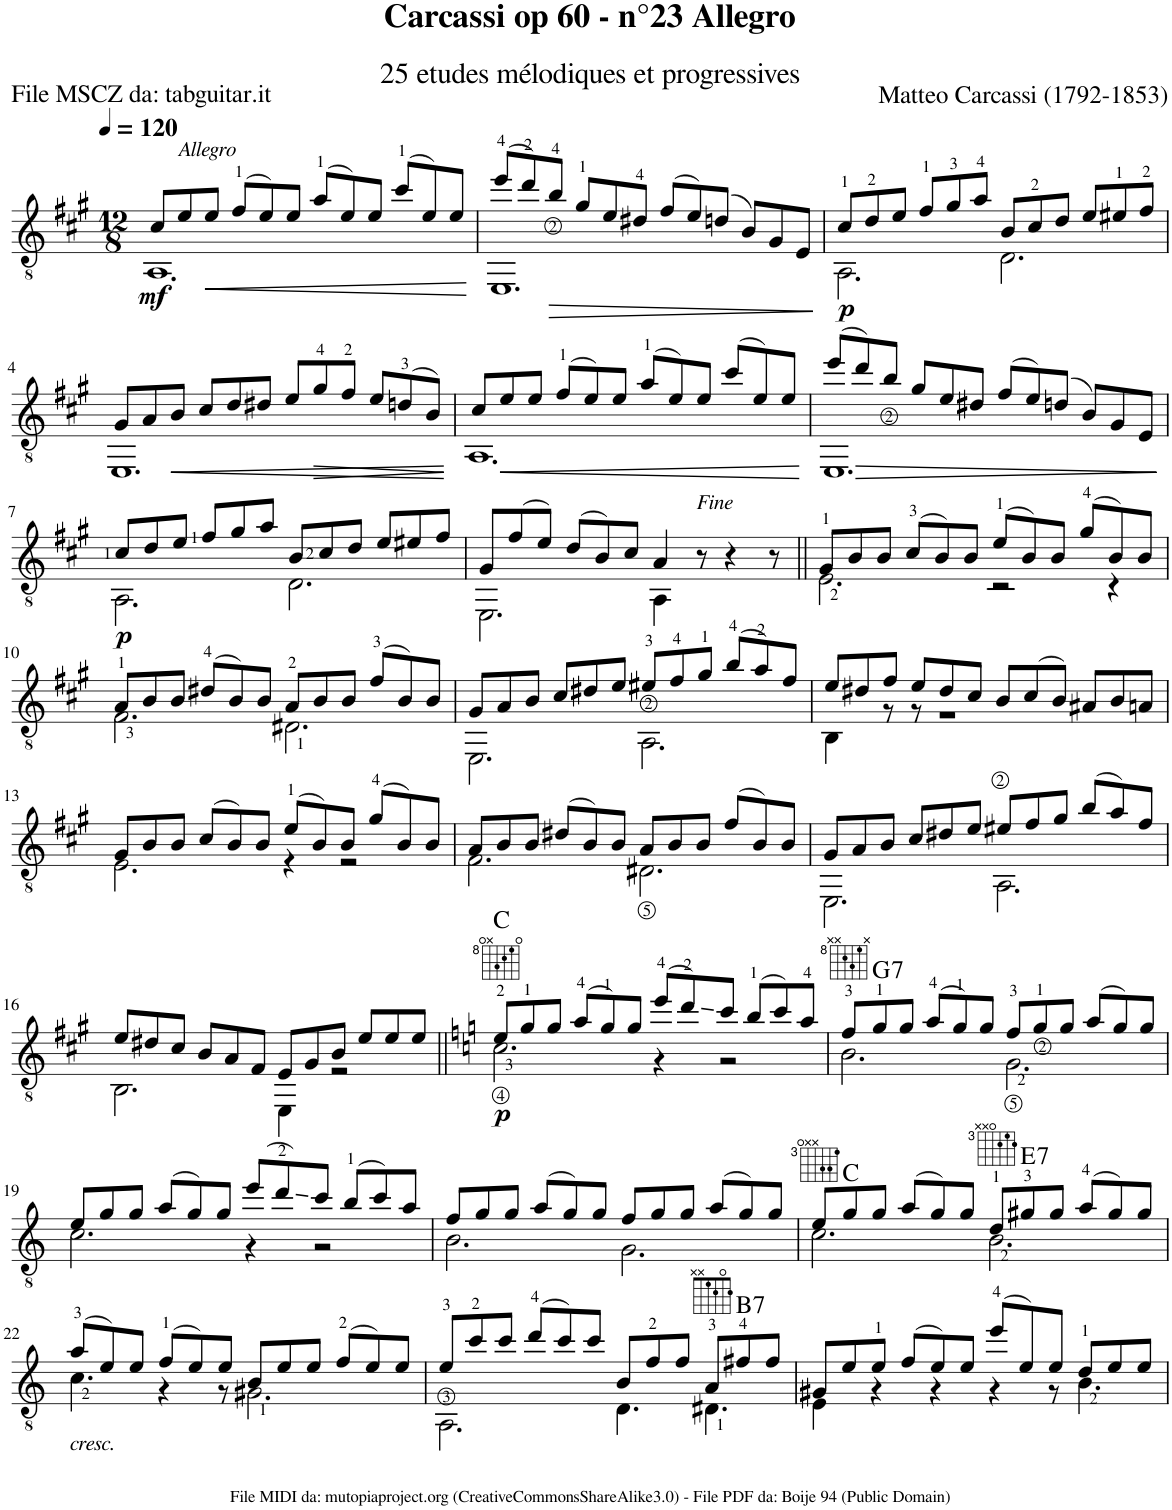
**kern	**dynam	**harte
*part1	*part1	*part1
*staff1	*staff1	*
*I"Guitar	*	*
*I'Guit.	*	*
*clefGv2	*	*
*k[f#c#g#]	*	*
*M12/8	*	*
*MM120	*	*
=1	=1	=1
*^	*	*
!	!	!LO:DY:b	!
8c#/L	1.AA	mf	.
!LO:TX:a:i:t=Allegro	!	!	!
8e/	.	.	.
!	!	!LO:HP:b	!
8e/J	.	<	.
(8f#/L	.	.	.
8e/)	.	.	.
8e/J	.	.	.
(8a/L	.	.	.
8e/)	.	.	.
8e/J	.	.	.
(8cc#/L	.	.	.
8e/)	.	.	.
8e/J	.	.	.
*v	*v	*	*
.	[	.
=2	=2	=2
*^	*	*
(8ee/L	1.EE	.	.
8dd/)	.	.	.
!	!	!LO:HP:b	!
8b/J	.	>	.
8g#/L	.	.	.
8e/	.	.	.
8d#X/J	.	.	.
(8f#/L	.	.	.
8e/)	.	.	.
(8dn/J	.	.	.
8B/L)	.	.	.
8G#/	.	.	.
8E/J	.	.	.
*v	*v	*	*
.	]	.
=3	=3	=3
*^	*	*
!	!	!LO:DY:b	!
8c#/L	2.AA\	p	.
8d/	.	.	.
8e/J	.	.	.
8f#/L	.	.	.
8g#/	.	.	.
8a/J	.	.	.
8B/L	2.D\	.	.
8c#/	.	.	.
8d/J	.	.	.
8e/L	.	.	.
8e#X/	.	.	.
8f#/J	.	.	.
!!LO:LB:g=z	!!
=4	=4	=4	=4
8G#/L	1.EE	.	.
8A/	.	.	.
!	!	!LO:HP:b	!
8B/J	.	<	.
8c#/L	.	.	.
8d/	.	.	.
8d#X/J	.	.	.
8e/L	.	.	.
!	!	!LO:HP:b	!
8g#/	.	>	.
8f#/J	.	.	.
8e/L	.	.	.
(8dn/	.	.	.
8B/J)	.	.	.
*v	*v	*	*
.	[ ]	.
=5	=5	=5
*^	*	*
8c#/L	1.AA	.	.
!	!	!LO:HP:b	!
8e/	.	<	.
8e/J	.	.	.
(8f#/L	.	.	.
8e/)	.	.	.
8e/J	.	.	.
(8a/L	.	.	.
8e/)	.	.	.
8e/J	.	.	.
(8cc#/L	.	.	.
8e/)	.	.	.
8e/J	.	.	.
*v	*v	*	*
.	[	.
=6	=6	=6
*^	*	*
(8ee/L	1.EE	.	.
!	!	!LO:HP:b	!
8dd/)	.	>	.
8b/J	.	.	.
8g#/L	.	.	.
8e/	.	.	.
8d#X/J	.	.	.
(8f#/L	.	.	.
8e/)	.	.	.
(8dn/J	.	.	.
8B/L)	.	.	.
8G#/	.	.	.
8E/J	.	.	.
*v	*v	*	*
.	]	.
!!LO:LB:g=z
=7	=7	=7
*^	*	*
!	!	!LO:DY:b	!
8c#/L	2.AA\	p	.
8d/	.	.	.
8e/J	.	.	.
8f#/L	.	.	.
8g#/	.	.	.
8a/J	.	.	.
8B/L	2.D\	.	.
8c#/	.	.	.
8d/J	.	.	.
8e/L	.	.	.
8e#X/	.	.	.
8f#/J	.	.	.
=8	=8	=8	=8
8G#/L	2.EE\	.	.
(8f#/	.	.	.
8e/J)	.	.	.
(8d/L	.	.	.
8B/)	.	.	.
8c#/J	.	.	.
4A/	4AA\	.	.
8r	2ryy	.	.
4r	.	.	.
8r	.	.	.
=9||	=9||	=9||	=9||
8G#/L	2.E\	.	.
8B/	.	.	.
8B/J	.	.	.
(8c#/L	.	.	.
8B/)	.	.	.
8B/J	.	.	.
(8e/L	2r	.	.
8B/)	.	.	.
8B/J	.	.	.
(8g#/L	.	.	.
8B/)	4r	.	.
8B/J	.	.	.
!!LO:LB:g=z	!!
=10	=10	=10	=10
8A/L	2.F#\	.	.
8B/	.	.	.
8B/J	.	.	.
(8d#X/L	.	.	.
8B/)	.	.	.
8B/J	.	.	.
8A/L	2.D#X\	.	.
8B/	.	.	.
8B/J	.	.	.
(8f#/L	.	.	.
8B/)	.	.	.
8B/J	.	.	.
=11	=11	=11	=11
8G#/L	2.EE\	.	.
8A/	.	.	.
8B/J	.	.	.
8c#/L	.	.	.
8d#X/	.	.	.
8e/J	.	.	.
8e#X/L	2.AA\	.	.
8f#/	.	.	.
8g#/J	.	.	.
(8b/L	.	.	.
8a/)	.	.	.
8f#/J	.	.	.
=12	=12	=12	=12
8e/L	4BB\	.	.
8d#X/	.	.	.
8f#/J	8r	.	.
8e/L	8r	.	.
8d#/	1r	.	.
8c#/J	.	.	.
8B/L	.	.	.
(8c#/	.	.	.
8B/J)	.	.	.
8A#X/L	.	.	.
8B/	.	.	.
8An/J	.	.	.
!!LO:LB:g=z	!!
=13	=13	=13	=13
8G#/L	2.E\	.	.
8B/	.	.	.
8B/J	.	.	.
(8c#/L	.	.	.
8B/)	.	.	.
8B/J	.	.	.
(8e/L	4r	.	.
8B/)	.	.	.
8B/J	2r	.	.
(8g#/L	.	.	.
8B/)	.	.	.
8B/J	.	.	.
=14	=14	=14	=14
8A/L	2.F#\	.	.
8B/	.	.	.
8B/J	.	.	.
(8d#X/L	.	.	.
8B/)	.	.	.
8B/J	.	.	.
8A/L	2.D#X\	.	.
8B/	.	.	.
8B/J	.	.	.
(8f#/L	.	.	.
8B/)	.	.	.
8B/J	.	.	.
=15	=15	=15	=15
8G#/L	2.EE\	.	.
8A/	.	.	.
8B/J	.	.	.
8c#/L	.	.	.
8d#X/	.	.	.
8e/J	.	.	.
8e#X/L	2.AA\	.	.
8f#/	.	.	.
8g#/J	.	.	.
(8b/L	.	.	.
8a/)	.	.	.
8f#/J	.	.	.
!!LO:LB:g=z	!!
=16	=16	=16	=16
8e/L	2.BB\	.	.
8d#X/	.	.	.
8c#/J	.	.	.
8B/L	.	.	.
8A/	.	.	.
8F#/J	.	.	.
8E/L	4EE\	.	.
8G#/	.	.	.
8B/J	2r	.	.
8e/L	.	.	.
8e/	.	.	.
8e/J	.	.	.
=17||	=17||	=17||	=17||
*k[]	*	*	*
!	!	!LO:DY:b	!
8e/L	2.c\	p	C:maj
8g/	.	.	.
8g/J	.	.	.
(8a/L	.	.	.
8g/)	.	.	.
8g/J	.	.	.
(8ee/L	4r	.	.
8dd/)	.	.	.
8cc/J	2r	.	.
(8b/L	.	.	.
8cc/)	.	.	.
8a/J	.	.	.
=18	=18	=18	=18
8f/L	2.B\	.	.
!	!	!	!LO:H:kt=7
8g/	.	.	G:7
8g/J	.	.	.
(8a/L	.	.	.
8g/)	.	.	.
8g/J	.	.	.
8f/L	2.G\	.	.
8g/	.	.	.
8g/J	.	.	.
(8a/L	.	.	.
8g/)	.	.	.
8g/J	.	.	.
!!LO:LB:g=z	!!
=19	=19	=19	=19
8e/L	2.c\	.	.
8g/	.	.	.
8g/J	.	.	.
(8a/L	.	.	.
8g/)	.	.	.
8g/J	.	.	.
(8ee/L	4r	.	.
8dd/)	.	.	.
8cc/J	2r	.	.
(8b/L	.	.	.
8cc/)	.	.	.
8a/J	.	.	.
=20	=20	=20	=20
8f/L	2.B\	.	.
8g/	.	.	.
8g/J	.	.	.
(8a/L	.	.	.
8g/)	.	.	.
8g/J	.	.	.
8f/L	2.G\	.	.
8g/	.	.	.
8g/J	.	.	.
(8a/L	.	.	.
8g/)	.	.	.
8g/J	.	.	.
=21	=21	=21	=21
8e/L	2.c\	.	.
8g/	.	.	C:maj
8g/J	.	.	.
(8a/L	.	.	.
8g/)	.	.	.
8g/J	.	.	.
8d/L	2.B\	.	.
!	!	!	!LO:H:kt=7
8g#X/	.	.	E:7
8g#/J	.	.	.
(8a/L	.	.	.
8g#/)	.	.	.
8g#/J	.	.	.
!!LO:LB:g=z	!!
=22	=22	=22	=22
!LO:TX:b:i:t=cresc.	!	!	!
(8a/L	4.c\	.	.
8e/)	.	.	.
8e/J	.	.	.
(8f/L	4r	.	.
8e/)	.	.	.
8e/J	8r	.	.
8B/L	2.G#X\	.	.
8e/	.	.	.
8e/J	.	.	.
(8f/L	.	.	.
8e/)	.	.	.
8e/J	.	.	.
=23	=23	=23	=23
8e/L	2.AA\	.	.
8cc/	.	.	.
8cc/J	.	.	.
(8dd/L	.	.	.
8cc/)	.	.	.
8cc/J	.	.	.
8B/L	4.D\	.	.
8f/	.	.	.
8f/J	.	.	.
8A/L	4.D#X\	.	.
!	!	!	!LO:H:kt=7
8f#X/	.	.	B:7
8f#/J	.	.	.
=24	=24	=24	=24
8G#X/L	4E\	.	.
8e/	.	.	.
8e/J	4r	.	.
(8f/L	.	.	.
8e/)	4r	.	.
8e/J	.	.	.
(8ee/L	4r	.	.
8e/)	.	.	.
8e/J	8r	.	.
8d/L	4.B\	.	.
8e/	.	.	.
8e/J	.	.	.
*v	*v	*	*
=	=	=
*-	*-	*-
